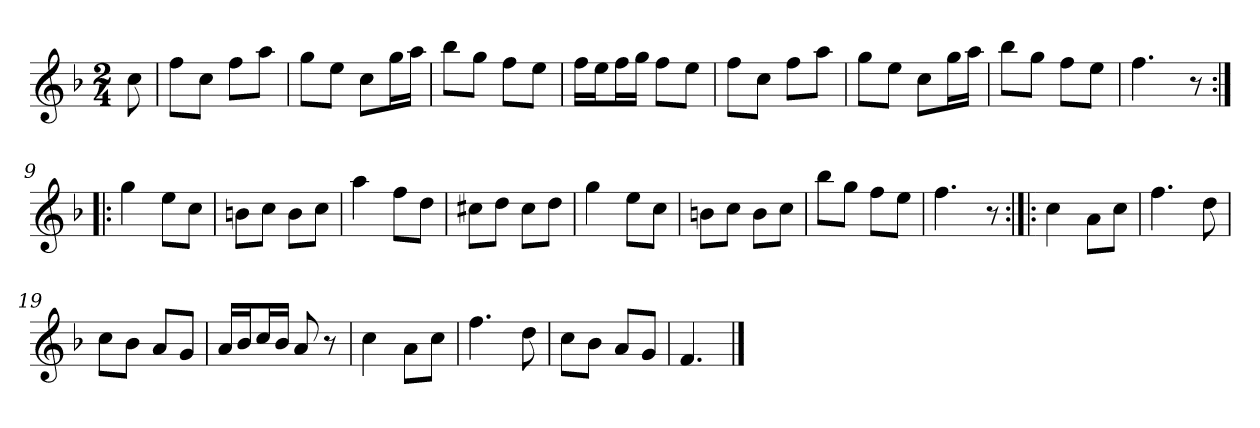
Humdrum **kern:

**kern
*part1
*staff1
*clefG2
*k[b-]
*F:
*M2/4
*MM120
=
8cc
=1
8ff\L
8cc\J
8ff\L
8aa\J
=2
8gg\L
8ee\J
8cc\L
16gg\L
16aa\JJ
=3
8bb-\L
8gg\J
8ff\L
8ee\J
=4
16ff\LL
16ee\J
16ff\L
16gg\JJ
8ff\L
8ee\J
=5
8ff\L
8cc\J
8ff\L
8aa\J
=6
8gg\L
8ee\J
8cc\L
16gg\L
16aa\JJ
=7
8bb-\L
8gg\J
8ff\L
8ee\J
=8
4.ff
8r
=9:|!|:
4gg
8ee\L
8cc\J
=10
8bn\L
8cc\J
8b\L
8cc\J
=11
4aa
8ff\L
8dd\J
=12
8cc#X\L
8dd\J
8cc#\L
8dd\J
=13
4gg
8ee\L
8cc\J
=14
8bn\L
8cc\J
8b\L
8cc\J
=15
8bb-\L
8gg\J
8ff\L
8ee\J
=16
4.ff
8r
=17:|!|:
4cc
8a\L
8cc\J
=18
4.ff
8dd
=19
8cc\L
8b-\J
8a/L
8g/J
=20
16a/LL
16b-/J
16cc/L
16b-/JJ
8a
8r
=21
4cc
8a\L
8cc\J
=22
4.ff
8dd
=23
8cc\L
8b-\J
8a/L
8g/J
=24
4.f
==
*-
